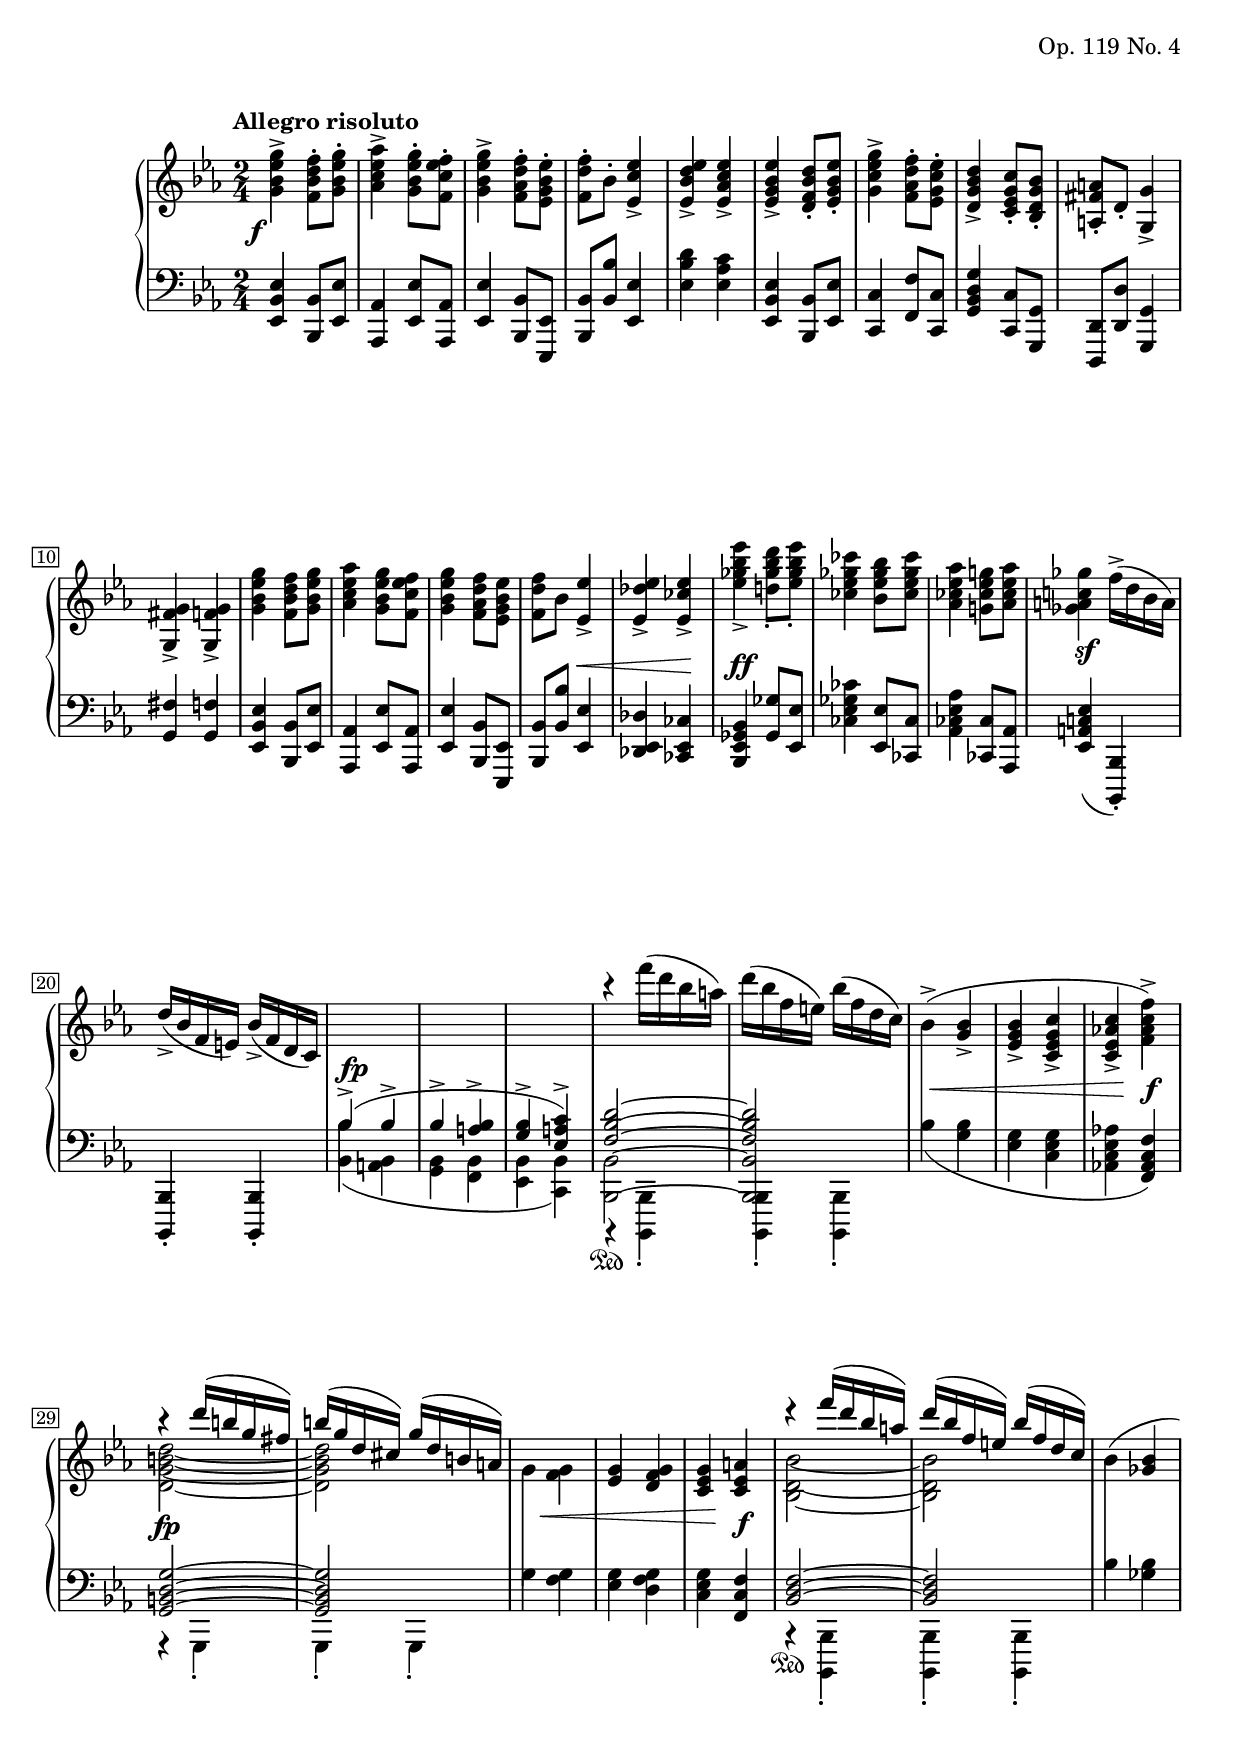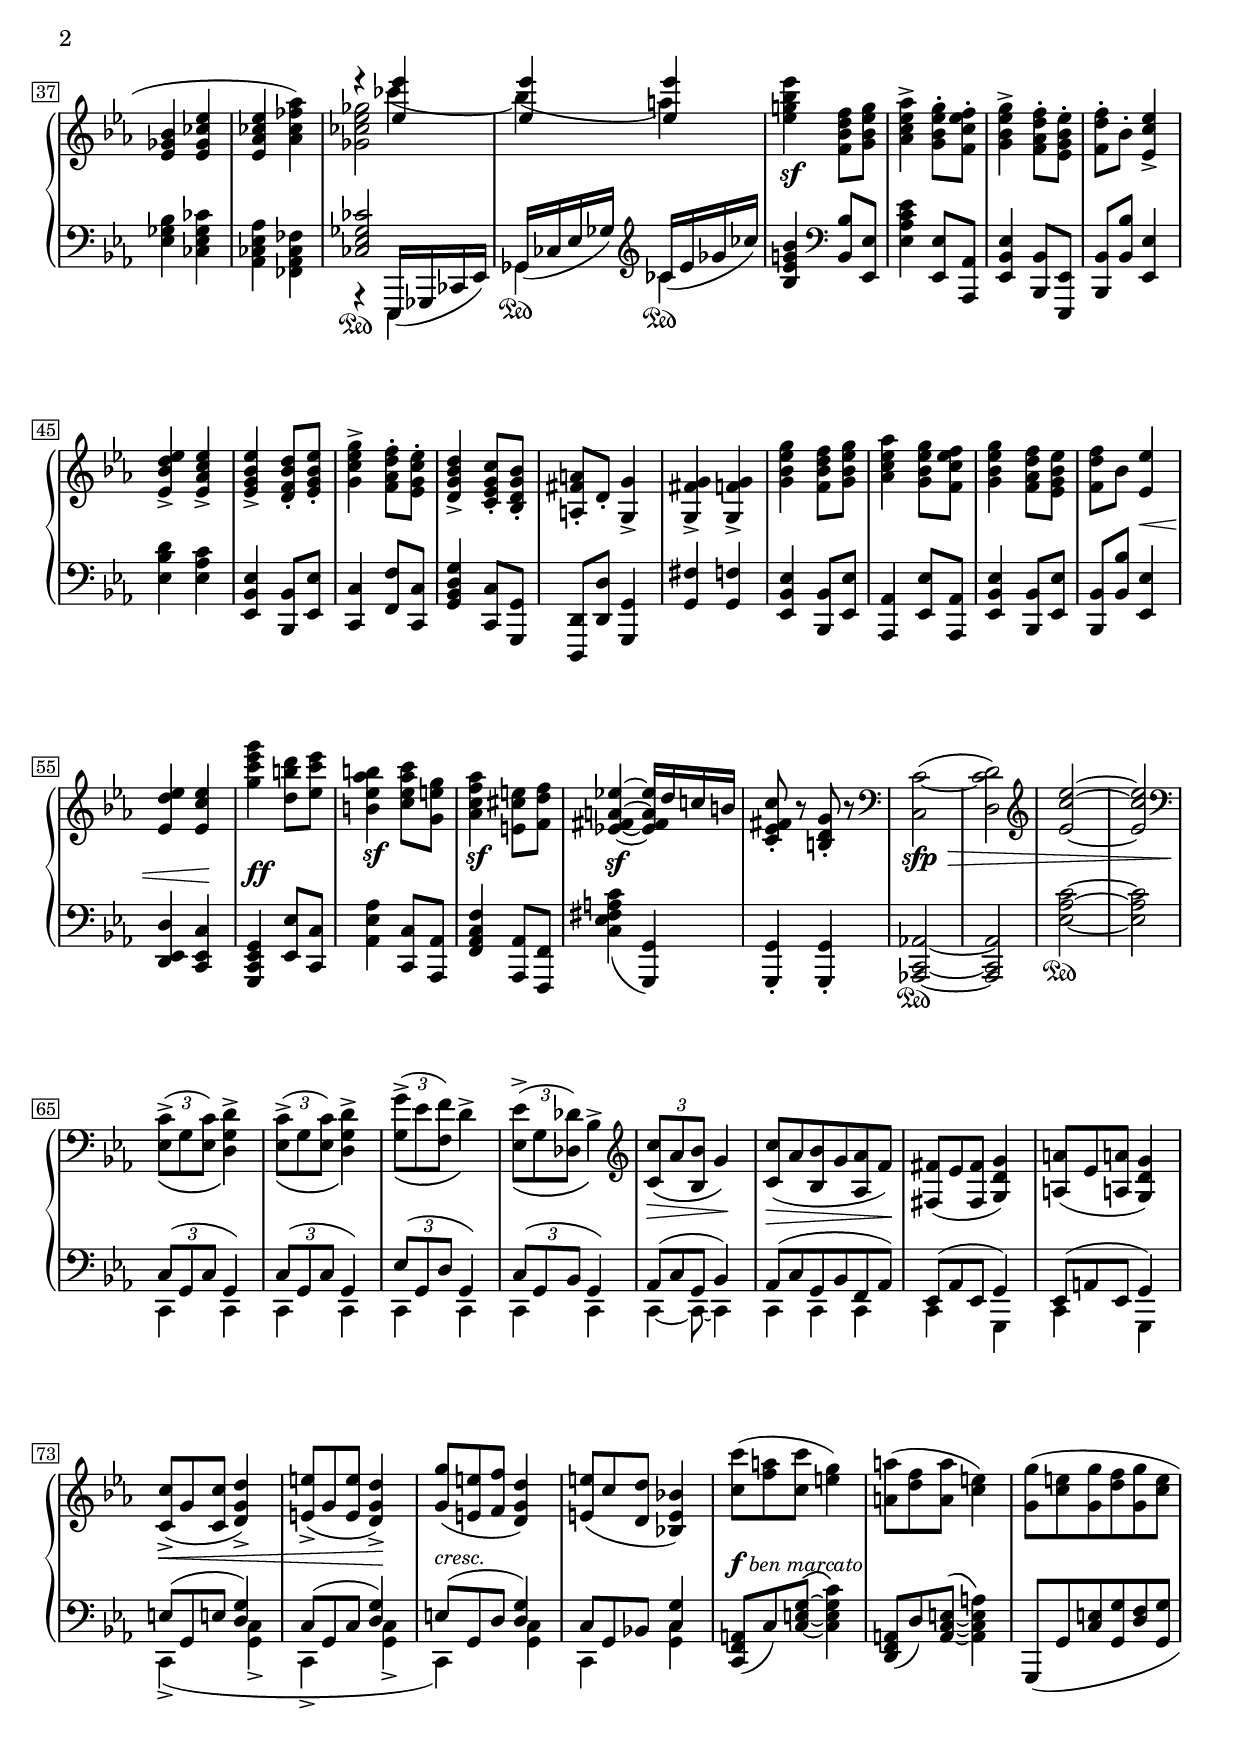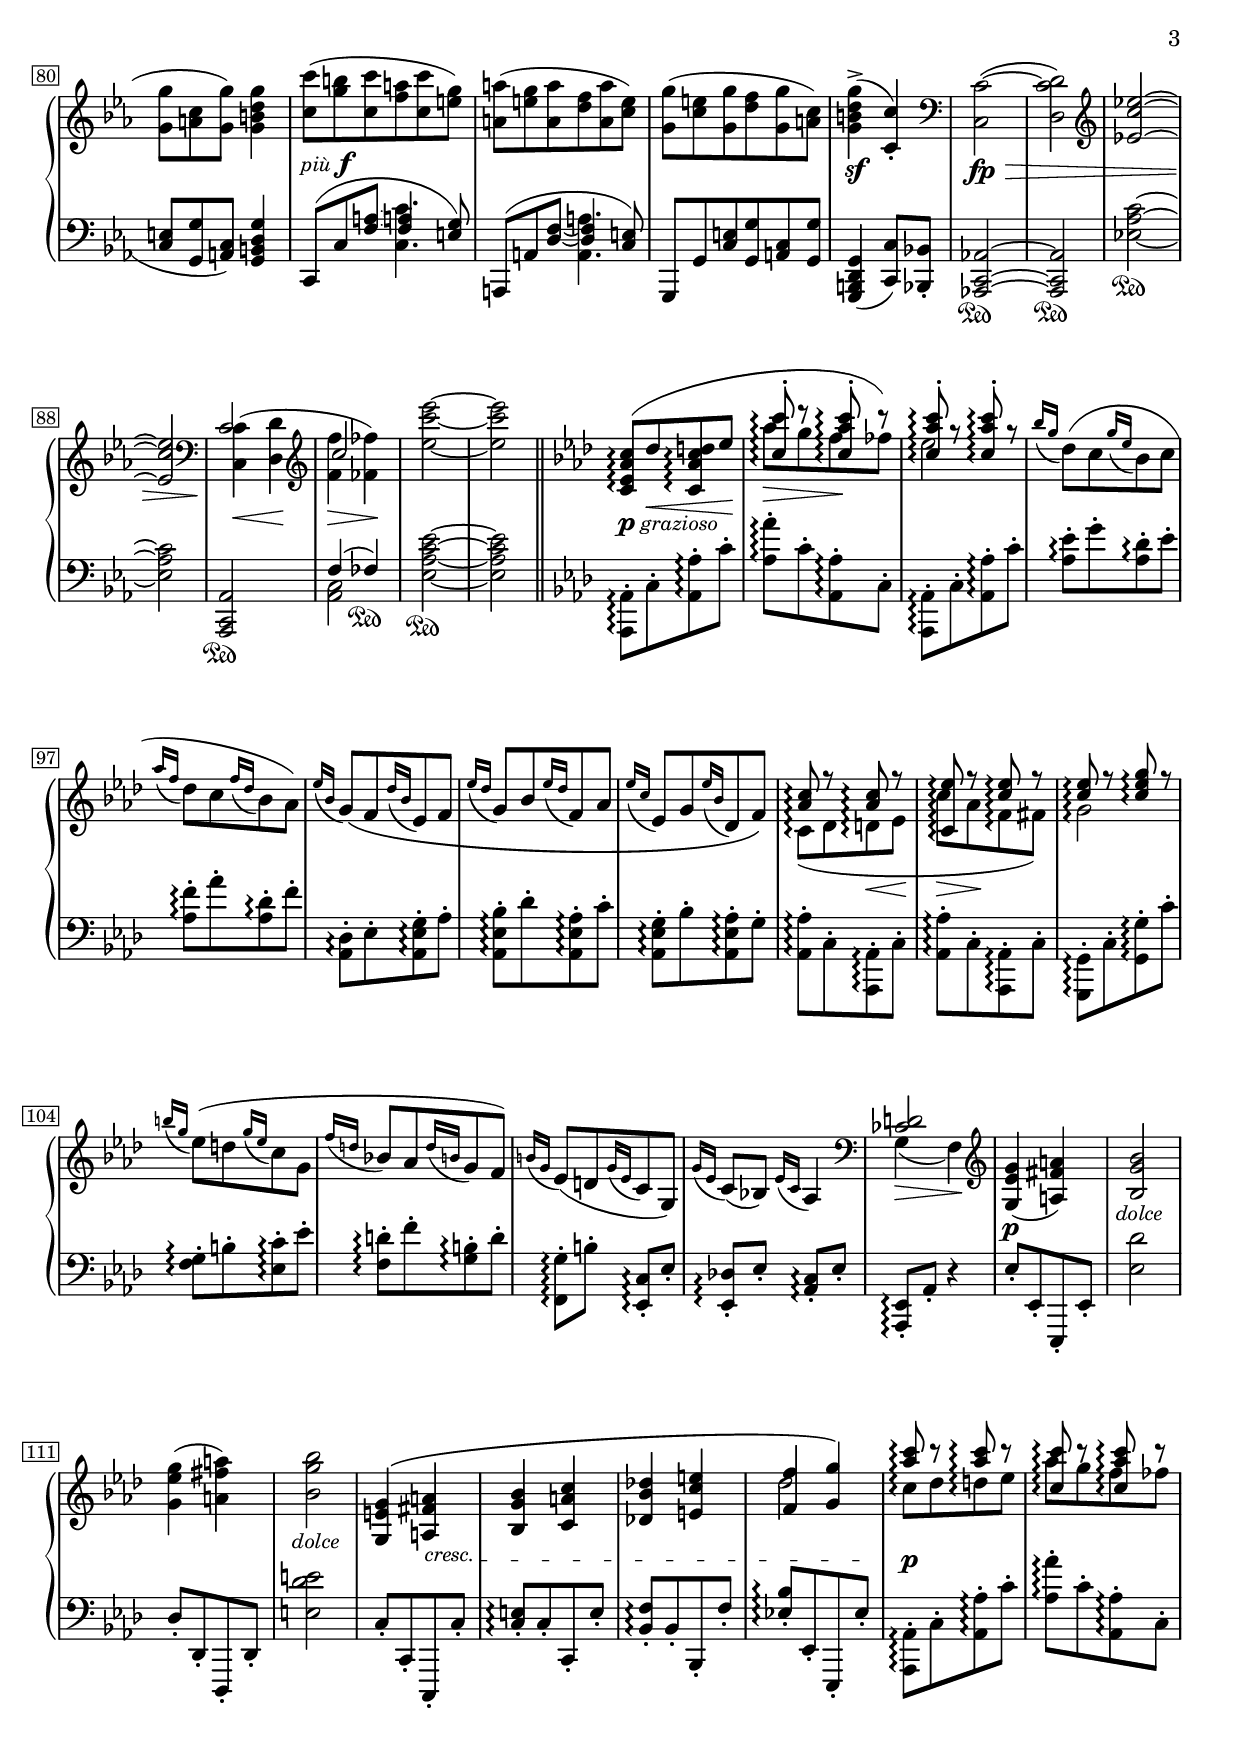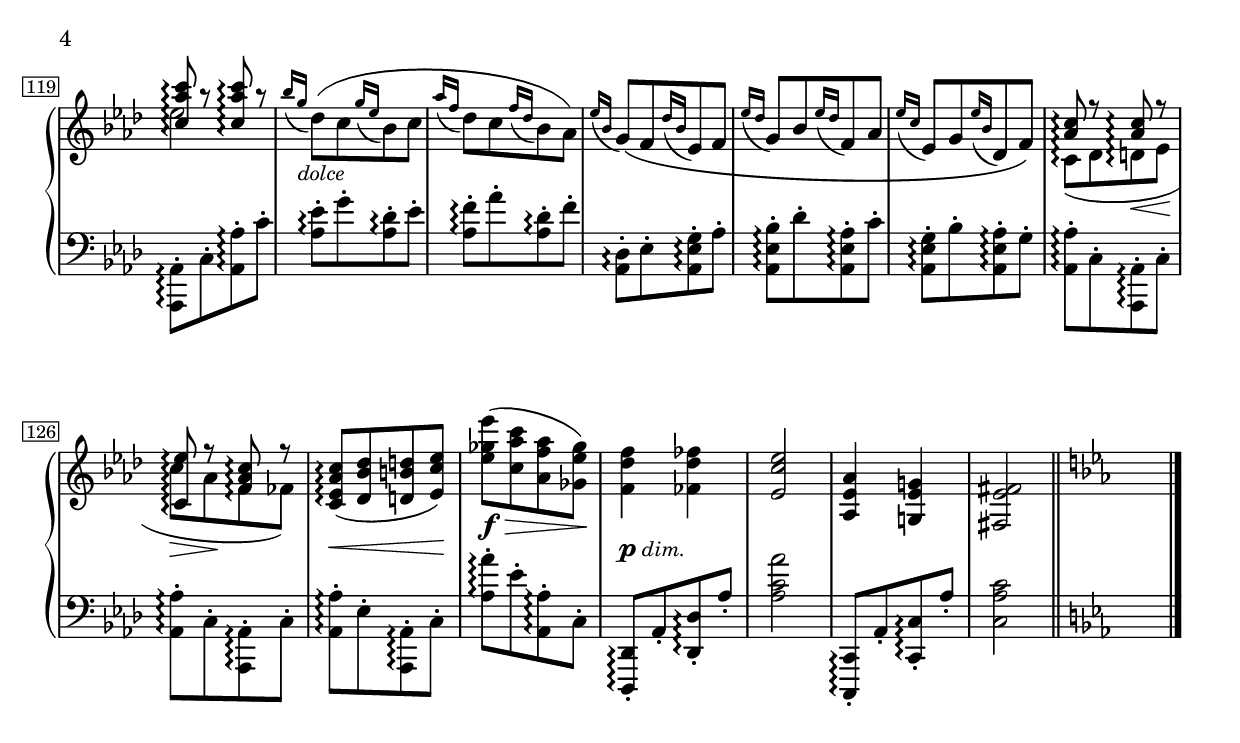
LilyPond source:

Global = {
  \key ees \major
  \time 2/4
  \include "../global.ly"
}

bottom = { \change Staff = "lower"\stemUp }
top = { \change Staff = "upper"\stemDown }

Ped = \markup { \hspace #-1.5 \musicglyph #"pedal.Ped" }
cresc = { \override TextSpanner.bound-details.left.text = \markup { \small "cresc. " } }
dolce = \markup { \hspace #-1.3 \italic\small "dolce" }

Sopran = \context Voice = "one" \relative c'' {
  \voiceOne
  \override MultiMeasureRest.staff-position = #0
  \override Rest.staff-position = #0
  \slurNeutral\stemNeutral
  %1
  \tempo \markup { \bold Allegro risoluto }
  | <g bes ees g>4^> <f bes d f>8^.[ <g bes ees g>^.]
  | <aes c ees aes>4^> <g bes ees g>8^.[ <f c' ees f>^.]
  | <g bes ees g>4^> <f aes d f>8^.[ <ees g bes ees>^.]
  | <f d' f>8^.[ bes^.] <ees, c' ees>4_>
  %5
  | <ees bes' d ees>_> <ees aes c ees>_>
  | <ees g bes ees>4_> <d f bes d>8_.[ <ees g bes ees>_.]
  | <g c ees g>4^> <f aes d f>8^.[ <ees g c ees>^.]
  | <d g bes d>4_> <c ees g c>8_.[ <bes d g bes>_.]
  | <a! fis' a!>8_.[ d_.] <g, g'>4_>
  %10
  | <g fis' g>4_> <g f'! g>4_>
  | <g' bes ees g>4 <f bes d f>8[ <g bes ees g>]
  | <aes c ees aes>4 <g bes ees g>8[ <f c' ees f>]
  | <g bes ees g>4 <f aes d f>8[ <ees g bes ees>]
  | <f d' f>8[ bes]
    \once\override Hairpin.self-alignment-Y = #6
    <ees, ees'>4_>\<
  %15
  | <ees des' ees>4_> <ees ces' ees>_>\!
  | \once\override Staff.TextScript.extra-offset = #'(-0.5 . -2)
    <ees' ges bes ees>4_>_\markup { \dynamic ff }
    <d ges bes d>8_.[ <ees ges bes ees>_.]
  | <ces ees ges ces>4 <bes ees ges bes>8[ <ces ees ges ces>]
  | <aes ces ees aes>4 <g! ces ees g!>8[ <aes ces ees aes>]
  | <ges a! c! ges'>4\sf f'16^>[( d bes a])
  %20
  | d_>[( bes f e!]) bes'_>[( f d c])
  | s2
  | s2
  | s2
  | bes''4\rest f'16[( d bes a!])
  %25
  | d[( bes f e!]) bes'[( f d c])
  | \once\override Stem.cross-staff = ##t
    \once\override Stem.length = #22
    \once\override Stem.flag-style = #'no-flag
    bes4^>(<g bes>_>
  | <ees g bes>_> <c ees g c>_>
  | <c ees aes! c>_>
    \once\override Staff.TextScript.extra-offset = #'(0.2 . -2.7)
    <f aes c f>^>)_\markup { \dynamic f }
  | \stemUp\slurUp bes'4\rest d16[( b! g fis])
  %30
  | b![( g d cis]) g'[( d b! a!])
  | \once\override Stem.cross-staff = ##t
    \once\override Stem.length = #22
    \once\override Stem.flag-style = #'no-flag
    \stemDown g4 <f g>
  | \stemNeutral <ees g> <d f g>
  | <c ees g>
    \once\override Staff.TextScript.extra-offset = #'(0.2 . -1)
    <c ees a!>_\markup { \dynamic f }
  | \stemUp\slurUp d''4\rest f16[( d bes a!])
  %35
  | d[( bes f e!]) bes'[( f d c])
  | \stemDown
    \once\override Stem.cross-staff = ##t
    \once\override Stem.length = #22
    \once\override Stem.flag-style = #'no-flag
    bes4( \stemNeutral <ges bes>
  | <ees ges bes> <ees ges ces ees>
  | <ees aes ces ees> <aes ces fes aes>)
  | e''4\rest \stemUp <ees, ees'>4
  %40
  | <ees ees'>4 <ees ees'>
  | \stemDown <ees g! bes ees>_\sf <f, bes d f>8[ <g bes ees g>]
  | \stemNeutral <aes c ees aes>4^> <g bes ees g>8^.[ <f c' ees f>^.]
  | <g bes ees g>4^> <f aes d f>8^.[ <ees g bes ees>^.]
  | <f d' f>8^.[ bes^.] <ees, c' ees>4_>
  %45
  | <ees bes' d ees>_> <ees aes c ees>_>
  | <ees g bes ees>4_> <d f bes d>8_.[ <ees g bes ees>_.]
  | <g c ees g>4^> <f aes d f>8^.[ <ees g c ees>^.]
  | <d g bes d>4_> <c ees g c>8_.[ <bes d g bes>_.]
  | <a! fis' a!>8_.[ d_.] <g, g'>4_>
  %50
  | <g fis' g>4_> <g f'! g>4_>
  | <g' bes ees g>4 <f bes d f>8[ <g bes ees g>]
  | <aes c ees aes>4 <g bes ees g>8[ <f c' ees f>]
  | <g bes ees g>4 <f aes d f>8[ <ees g bes ees>]
  | <f d' f>8[ bes]
    \once\override Hairpin.self-alignment-Y = #6
    <ees, ees'>4\<
  %55
  | <ees d' ees> <ees c' ees>\!
  | \once\override Staff.TextScript.extra-offset = #'(-0.2 . -2.5)
    <g' c ees g>_\markup { \dynamic ff }
    <d b'! d>8[ <ees c' ees>]
  | <b! ees aes b!>4\sf <c ees aes c>8[ <g e'! g>]
  | <aes c f aes>4\sf <e! cis' e!>8[ <f d' f>]
  | <ees_~ fis_~ a!~ ees'~>4\sf q16[ d' c b!]
  %60
  | <c, ees fis c'>8_. r <b! d g>_. r
    \clef bass
  | <c, c'_~>2\sfp(\>
  | <d c' d>)
  | \clef treble
    <ees'_~ c'~ ees~>
  | q
    \clef bass
  %65
  | \slurNeutral\phrasingSlurDown
    \tuplet 3/2 { <ees, c'>8^>\!\(( g <ees c'>) } <d g d'>4^>\)
  | \tuplet 3/2 { <ees c'>8^>\(( g <ees c'>) } <d g d'>4^>\)
  | \tuplet 3/2 { <g g'>8^>\(( ees' <f, f'>) } d'4^>\)
  | \tuplet 3/2 { <ees, ees'>8^>\(( g <des des'>) } bes'4^>\)
    \clef treble
  | \tuplet 3/2 { <c c'>8\>\( aes' <bes, bes'> } g'4\)\!
  %70
  | \omit TupletBracket \omit TupletNumber
    \tuplet 6/4 { <c, c'>8[(\> aes' <bes, bes'> g' <aes, aes'> f'])\! }
  | \tuplet 3/2 { <fis, fis'>( ees' <fis, fis'> } <g d' g>4)
  | \tuplet 3/2 { <a! a'!>8( ees' <a,! a'!> } <g d' g>4)
  | \tuplet 3/2 { <c c'>8_>(\< g' <c, c'> } <d g d'>4_>)
  | \tuplet 3/2 { <e! e'!>8_>( g <e e'> } <d g d'>4_>)\!
  %75
  | \stemUp
    \tuplet 3/2 { <g g'>8[( <e! e'!> <f f'>] } <d g d'>4)
  | \tuplet 3/2 { <e! e'!>8[( c' <d, d'>] } <bes! e bes'!>4)
  | \stemNeutral
    \tuplet 3/2 {
      \once\override Staff.TextScript.extra-offset = #'(-0.2 . -2.5)
      <c' c'>8[(_\markup {
      \dynamic f \italic\small "ben marcato"
    } <f a!> <c c'>] } <e! g>4)
  | \tuplet 3/2 { <a,! a'!>8[( <d f> <a a'>] } <c e!>4)
  | \tuplet 6/4 { <g g'>8[( <c e!> <g g'> <d' f> <g, g'> <c e>] }
  %80
  | \tuplet 3/2 { <g g'>[ <a! c> <g g'>]) } <g b! d g>4
  | \tuplet 6/4 {
      \once\override Staff.TextScript.extra-offset = #'(-0.2 . -0.5)
      <c c'>8[(_\markup {
      \italic\small "più" \dynamic f
    }
    <g' b!> <c, c'> <f a!> <c c'> <e! g>]) }
  | \tuplet 6/4 { <a,! a'!>8[( <e'! g> <a, a'> <d f> <a a'> <c e>]) }
  | \tuplet 6/4 { <g g'>8[( <c e!> <g g'> <d' f> <g, g'> <a! c>]) }
  | <g b! d g>4^>(\sf <c, c'>_.)
    \clef bass
  %85
  | <c, c'~>2\fp(\>
  | <d c' d>)
    \clef treble
  | <ees'!~ c'~ ees!~>
  | q
    \clef bass
  | \stemUp c\!
    \clef treble
  %90
  | c'
  | \stemDown <ees_~ c'_~ ees~>
  | q
    \key aes \major
    %\break
  | \stemUp
    \once\shape #'((0 . 0) (0 . 1) (0 . 1.5) (0 . -2)) Slur
    <c, ees aes c>8[^(_\markup {
      \dynamic p \italic\small "grazioso"
    }
    \arpeggio des'\< <c, aes' c d!>\arpeggio ees']\!
  | \once\override NoteColumn.force-hshift = #0.5 <c c'>^. d'\rest
    \once\override NoteColumn.force-hshift = #0.5 <c, aes' c>^. c'\rest)
  %95
  | <c, aes' c>^. g'\rest
    \once\override Arpeggio.positions = #'(-0.2 . 4)
    <c, aes' c>^.\arpeggio g'\rest
  | \slurDown \acciaccatura { \stemUp bes16 g } \stemDown des8[^( c
    \acciaccatura { \stemUp g'16 ees } \stemDown bes8 c]
  | \acciaccatura { \stemUp aes'16 f } \stemDown des8[ c
    \acciaccatura { \stemUp f16 des } \stemDown bes8 aes])
  | \stemUp
    \acciaccatura { \stemUp ees'16 bes }
    \once\shape #'((0.3 . 0) (0 . -1) (0 . -1.5) (0 . 0)) PhrasingSlur
    g8[_\( f \acciaccatura { \stemUp des'16 bes } ees,8 f]
  | \acciaccatura { \stemUp ees'16 des } g,8[ bes \acciaccatura { \stemUp ees16 des } f,8 aes]
  %100
  | \acciaccatura { \stemUp ees'16 c } ees,8[ g \acciaccatura { \stemUp ees'16 bes } des,8 f]\)
  | <aes c>8 f'\rest <aes, c> f'\rest
  | \once\override Arpeggio.positions = #'(-3.8 . 1.8)
    <c, ees'>\arpeggio f'\rest
    \once\override Arpeggio.positions = #'(-2.8 . 1.8)
    <c ees>\arpeggio f\rest
  | <c ees> f\rest
    \once\override Arpeggio.positions = #'(-0.3 . 2.6)
    <c ees g>\arpeggio f\rest
  | \stemDown \acciaccatura { \stemUp b16 g } \stemDown ees8[^( d!
    \acciaccatura { \stemUp g16 ees } \stemDown c8 g]
  %105
  | \acciaccatura { \stemUp f'16 d! } bes!8[ aes \acciaccatura { \stemUp d16 b! } g8 f])
  | \acciaccatura { \stemUp b!16 g } ees8[( d! \acciaccatura { \stemUp g16 ees } c8 g])
  | \acciaccatura { \stemUp g'16 ees } c8( bes) \acciaccatura { \stemUp ees16 c } aes4
    \clef bass
  | <ces d!>2
    \clef treble
  | \stemNeutral\slurNeutral\phrasingSlurNeutral
    <g ees' g>4\p( <a! fis' a!>)
  %110
  | <bes g' bes>2_\dolce
  | <g' ees' g>4( <a! fis' a!>)
  | <bes g' bes>2_\dolce
  | <g, e'! g>4^\( <a! fis' a!>
  | <bes g' bes> <c a'! c>
  %115
  | <des! bes' des!> <e! c' e!>
  | \stemUp <f f'> <g g'>\)
  | <aes' c>8 c\rest <aes c> c\rest
  | <c, c'> c'\rest <c, aes' c> c'\rest
  | \once\override Arpeggio.positions = #'(-0.5 . 4.5)
    <c, aes' c>\arpeggio a'\rest
    \once\override Arpeggio.positions = #'(-0.5 . 4.5)
    <c, aes' c>\arpeggio a'\rest
  %120
  | \slurDown \acciaccatura { \stemUp bes16 g } \stemDown des8[^(_\dolce c
    \acciaccatura { \stemUp g'16 ees } \stemDown bes8 c]
  | \acciaccatura { \stemUp aes'16 f } \stemDown des8[ c
    \acciaccatura { \stemUp f16 des } \stemDown bes8 aes])
  | \stemUp
    \acciaccatura { \stemUp ees'16 bes }
    \once\shape #'((0.3 . 0) (0 . -1) (0 . -1.5) (0 . 0)) PhrasingSlur
    g8[_\( f \acciaccatura { \stemUp des'16 bes } ees,8 f]
  | \acciaccatura { \stemUp ees'16 des } g,8[ bes \acciaccatura { \stemUp ees16 des } f,8 aes]
  | \acciaccatura { \stemUp ees'16 c } ees,8[ g \acciaccatura { \stemUp ees'16 bes } des,8 f]\)
  %125
  | \once\override Arpeggio.positions = #'(-3.5 . 1.5)
    <aes c>8\arpeggio f'\rest
    \once\override Arpeggio.positions = #'(-3.5 . 1.0)
    <aes, c>\arpeggio f'\rest
  | \once\override Arpeggio.positions = #'(-3.8 . 1.8)
    <c, ees'>\arpeggio f'\rest
    \once\override Arpeggio.positions = #'(-2.5 . 1.5)
    <f, aes c>\arpeggio f'\rest
  | s2
  | s2
  | s2
  %130
  | s2
  | s2
  | s2
  | s2

  \fine
}

Alto = \context Voice = "two" \relative c' {
  \voiceTwo
  \override MultiMeasureRest.staff-position = #0
  \override Rest.staff-position = #0
  %1
  | s2*23
  %24
  | \bottom <f, bes d>2^~ q
  | s2*3
  | \top <d' g b! d>2~\fp
  %30
  | q
  | s2*3
  | <bes d bes'>2~
  %35
  | q
  | s2*3
  | <ges' ces ees ges>2*1/2
    \once\shape #'((0 . 0) (0 . 0.4) (0 . 0.2) (0 . 0)) Slur
    ces'4(
  %40
  | \once\shape #'((0.2 . 0.4) (0 . 1.2) (0 . 0.4) (0 . 0)) Slur
    bes)( a!)
  | s2*48
  %89
  | \once\override Hairpin.Y-offset = #-3.5
    <c,,, c'>4\<^( <d d'>\!
  | <f' f'>\> <fes fes'>\!)
  | s2*3
  | \once\override Arpeggio.positions = #'(-0.5 . 4)
    aes'8\arpeggio[\> g
    \once\override Arpeggio.positions = #'(-0.2 . 4)
    f\arpeggio\! fes]
  %95
  | \once\override Arpeggio.positions = #'(-0.2 . 4)
    ees2\arpeggio
  | s2*5
  %101
  | \once\override Arpeggio.positions = #'(-3.5 . 1.5)
    c,8[\arpeggio( des
    \once\override Arpeggio.positions = #'(-3.5 . 1.5)
    d!\arpeggio\< ees]\!
  | c'[\> aes\! f fis])
  | \once\override Arpeggio.positions = #'(-2 . 1.5)
    g2\arpeggio
  | s2*4
  | g,4(\> f)\!
  | s2*7
  %116
  | des''2
  | \once\override Arpeggio.positions = #'(0 . 4.5)
    \once\override Staff.TextScript.extra-offset = #'(0 . -3)
    c8\arpeggio[_\markup { \dynamic p } des
    \once\override Arpeggio.positions = #'(0 . 4.5)
    d!\arpeggio ees]
  | \once\override Arpeggio.positions = #'(0 . 4.5)
    aes\arpeggio[ g
    \once\override Arpeggio.positions = #'(0 . 4.5)
    f\arpeggio fes]
  | ees2
  %120
  | s2*5
  %125
  | c,8[( des d!\< ees]\!
  | c'[\> aes\! f fes])
  | \stemUp
    \once\override Hairpin.Y-offset = #-5
    <c ees aes c>\arpeggio[(\< <des bes' des> <d! b'! d!> <ees c' ees>])\!
  | \stemDown <ees' ges ees'>[^(\f\> <c aes' c> <aes f' aes> <ges ees' ges>])\!
  | \once\override Staff.TextScript.extra-offset = #'(0 . -2)
    <f des' f>4_\markup { \dynamic p \italic\small "dim." }
    <fes des' fes>
  %130
  | \stemUp <ees c' ees>2
  | <aes, ees' aes>4 <g! ees' g!>
  | <fis ees' fis>2
    \bar "||"
    \key ees \major
}

Tenor = \context Voice = "three" \relative c {
  \voiceThree
  \override MultiMeasureRest.staff-position = #0
  \override Rest.staff-position = #0
  %1
  | s2*20
  %21
  | bes'4^>( bes^>
  | bes^> <a! bes>^>
  | <g bes>^> <ees a! c>^>)
  | \stemDown <bes, bes'>2~
  %25
  | \once\override Stem.length = #10
    \stemUp \once\override NoteColumn.force-hshift = #0
    <bes bes'>2
  | \stemDown
    bes''4_( <g bes>
  | \stemNeutral <ees g> <c ees g>
  | <aes! c ees aes!> <f aes c f>)
  | \stemUp <g b! d g>2~
  %30
  | q
  | \stemDown g'4 <f g>
  | <ees g> <d f g>
  | <c ees g> \stemUp <f, c' f>
  | <bes d f>2~
  %35
  | q
  | \stemDown bes'4 <ges bes>
  | <ees ges bes> <ces ees ges ces>
  | <aes ces ees aes> <fes aes ces fes>
  | \stemUp\slurDown <ces' ees ges ces>2*1/2 ees,,16[( ges ces ees])
  %40
  | ges16[( ces ees ges]) \clef treble ces16[( ees ges ces])
  | s2*24
  %65
  | \slurUp \tuplet 3/2 { c,,8( g c } g4)
  | \tuplet 3/2 { c8( g c } g4)
  | \tuplet 3/2 { ees'8( g, d' } g,4)
  | \tuplet 3/2 { c8( g bes } g4)
  | \omit TupletBracket \omit TupletNumber
    \tuplet 3/2 { aes8( c g } bes4)
  %70
  | \tuplet 6/4 { aes8([ c g bes f aes)] }
  | \tuplet 3/2 { ees8( aes ees } g4)
  | \tuplet 3/2 { ees8( a! ees } g4)
  | \tuplet 3/2 { e'!8( g, e'! } <g d>4)
  | \tuplet 3/2 { c,8( g c } <g' d>4)
  %75
  | \tuplet 3/2 { e!8(^\markup { \italic\small "cresc." } g, d' } <g d>4)
  | \tuplet 3/2 { c,8 g bes! } <c g'>4
  | s2*4
  %81
  | \tuplet 6/4 {
      c,8( c' <f a!>~
      \once\override NoteColumn.force-hshift = #0.1 <f a!>4
      <e! g>8)
    }
  | \tuplet 6/4 {
      a,,!8( a'! <d_~ f_~>
      \once\override NoteColumn.force-hshift = #0.1 <d f>4
      <c e!>8)
    }
  | s2*7
  % 90
  | f4( fes)_\Ped
}

Bass = \context Voice = "four" \relative c {
  \voiceFour
  \override MultiMeasureRest.staff-position = #0
  \override Rest.staff-position = #0
  \stemNeutral
  \omit TupletBracket
  %1
  | <ees, bes' ees>4 <bes bes'>8[ <ees ees'>]
  | <aes, aes'>4 <ees' ees'>8[ <aes, aes'>]
  | <ees' ees'>4 <bes bes'>8[ <ees, ees'>]
  | <bes' bes'>8[ <bes' bes'>] <ees, ees'>4
  %5
  | <ees' bes' d> <ees aes c>
  | <ees, bes' ees>4 <bes bes'>8[ <ees ees'>]
  | <c c'>4 <f f'>8[ <c c'>]
  | <g' bes d g>4 <c, c'>8[ <g g'>]
  | <d d'>8[ <d' d'>] <g, g'>4
  %10
  | <g' fis'>4 <g f'!>
  | <ees bes' ees>4 <bes bes'>8[ <ees ees'>]
  | <aes, aes'>4 <ees' ees'>8[ <aes, aes'>]
  | <ees' ees'>4 <bes bes'>8[ <ees, ees'>]
  | <bes' bes'>8[ <bes' bes'>] <ees, ees'>4
  %15
  | <des ees des'> <ces ees ces'>
  | <bes ees ges bes>4 <ges' ges'>8[ <ees ees'>]
  | <ces' ees ges ces>4 <ees, ees'>8[ <ces ces'>]
  | <aes' ces ees aes>4 <ces, ces'>8[ <aes aes'>]
  | <ees' a! c! ees>4( <bes, bes'>_.)
  %20
  | <bes bes'>_. <bes bes'>_.
  | <bes'' bes'>(^\markup { \hspace #0.1 \dynamic fp } \stemDown <a! bes>
  | <g bes> <f bes>
  | <ees bes'> <c bes'>)
  | \tweak X-offset #0.2 bes,\rest_\Ped
    <bes bes'>_.
  %25
  | \once\override NoteColumn.force-hshift = #1 <bes bes'>_.
    <bes bes'>_.
  | s2*3
  | g'4\rest g_.
  %30
  | g_. g_.
  | s2
  | s2
  | s2
  | bes4\rest_\Ped <bes, bes'>_.
  %35
  | q_. q_.
  | s2
  | s2
  | s2
  | a'4\rest_\Ped ees
  %40
  | ges'_\Ped ces'_\Ped
  | \stemUp <bes ees g! bes> \clef bass <bes, bes'>8[ <ees, ees'>]
  | \stemNeutral <ees' aes c ees>4 <ees, ees'>8[ <aes, aes'>]
  | <ees' bes' ees>4 <bes bes'>8[ <ees, ees'>]
  | <bes' bes'>8[ <bes' bes'>] <ees, ees'>4
  %45
  | <ees' bes' d> <ees aes c>
  | <ees, bes' ees>4 <bes bes'>8[ <ees ees'>]
  | <c c'>4 <f f'>8[ <c c'>]
  | <g' bes d g>4 <c, c'>8[ <g g'>]
  | <d d'>8[ <d' d'>] <g, g'>4
  %50
  | <g' fis'>4 <g f'!>
  | <ees bes' ees>4 <bes bes'>8[ <ees ees'>]
  | <aes, aes'>4 <ees' ees'>8[ <aes, aes'>]
  | <ees' bes' ees>4 <bes bes'>8[ <ees ees'>]
  | <bes bes'>8[ <bes' bes'>] <ees, ees'>4
  %55
  | <d ees d'> <c ees c'>
  | <g c ees g> <ees' ees'>8[ <c c'>]
  | <aes' ees' aes>4 <c, c'>8[ <aes aes'>]
  | <f' aes c f>4 <aes, aes'>8[ <f f'>]
  | <c'' ees fis a! c>4( <g, g'>)
  %60
  | q_. q_.
  | <aes! c aes'!>2~_\Ped
  | q2
  | <ees''~ aes^~ c^~>_\Ped
  | q
  %65
  | \stemDown c,4 c
  | c c
  | c c
  | c c
  | \omit TupletNumber \tuplet 3/2 { c4~ 8~ } 4
  %70
  | \tuplet 6/4 { c c c }
  | c4 g
  | c g
  | c_>( <g' c>_>
  | c,_> <g' c>_>
  %75
  | c,) <g' c>
  | c, <g' c>
  | \stemNeutral\slurNeutral\phrasingSlurNeutral
    \tuplet 3/2 {
      <c, f a!>8( c')
      \once\shape #'((-0.8 . 1.6) (0 . 1.2) (0 . 1) (0 . 0)) PhrasingSlur
      <c~ e!~ g^~>\(
    }
    <c e g c>4\)
  | \tuplet 3/2 {
      <d, f a!>8( d')
      \once\shape #'((-0.8 . 2.8) (0 . 2.2) (0 . 1.6) (0 . 0.2)) PhrasingSlur
      <a~ c~ e!~>\(
    }
    <a c e a!>4\)
  | \tuplet 6/4 { g,8[( g' <c e!> <g g'> <d' f> <g, g'>] }
  %80
  | \tuplet 3/2 { <c e!>8 <g g'> <a! c>) } <g b! d g>4
  | s4 \tuplet 3/2 { <c c'>4. }
  | s4 \tuplet 3/2 { <a a'>4. }
  | \tuplet 6/4 { g,8[ g' <c e!> <g g'> <a c> <g g'>] }
  | <g, b! d g>4( <c c'>8)[ <bes bes'>_.]
  %85
  | <aes!^~ c^~ aes'!^~>2-\Ped
  | <aes c aes'>-\Ped
  | <ees''!~ aes^~ c^~>-\Ped
  | q
  | <aes,, c aes'>-\Ped
  %90
  | \stemDown <aes' c>2
  | <ees'~ aes~ c^~ ees^~>2-\Ped
  | <ees aes c ees>2
    \bar "||"
    \key aes \major
  | <aes,, aes'>8^.\arpeggio[ c'^. <aes aes'>^.\arpeggio c'^.]
  | <aes aes'>^.\arpeggio[ c^. <aes, aes'>^.\arpeggio c^.]
  %95
  | <aes, aes'>^.\arpeggio[ c'^. <aes aes'>^.\arpeggio c'^.]
  | <aes ees'>^.\arpeggio[ g'^. <aes, des>^.\arpeggio ees'^.]
  | <aes, f'>^.\arpeggio[ aes'^. <aes, des>^.\arpeggio f'^.]
  | <aes,, des>^.\arpeggio[ ees'^. <aes, ees' g>^.\arpeggio aes'^.]
  | <aes, ees' bes'>^.\arpeggio[ des'^. <aes, ees' aes>^.\arpeggio c'^.]
  %100
  | <aes, ees' g>^.\arpeggio[ bes'^. <aes, ees' aes>^.\arpeggio g'^.]
  | <aes, aes'>^.\arpeggio[ c^. <aes, aes'>^.\arpeggio c'^. ]
  | <aes aes'>^.\arpeggio[ c^. <aes, aes'>^.\arpeggio c'^. ]
  | <g, g'>^.\arpeggio[ c'^. <g g'>^.\arpeggio c'^.]
  | \once\override Arpeggio.positions = #'(0 . 3)
    <f, g>^.\arpeggio[ b!^.
    \once\override Arpeggio.positions = #'(-0.5 . 3.5)
    <ees, c'>^.\arpeggio ees'^.]
  %105
  | \once\override Arpeggio.positions = #'(0 . 3.5)
    <f, d'!>^.\arpeggio[ f'^.
    \once\override Arpeggio.positions = #'(0.5 . 3)
    <g, b!>^.\arpeggio d'^.]
  | \once\override Arpeggio.positions = #'(-3 . 2)
    <f,, g'>^.\arpeggio[ b'!^.]
    \stemUp
    \once\override Arpeggio.positions = #'(-3.5 . 0)
    <ees,, c'>_.\arpeggio[ ees'_.]
  | <ees, des'!>_.\arpeggio[ ees'_.]
    \once\override Arpeggio.positions = #'(-2.5 . 0)
    <aes, c>_.\arpeggio[ ees'_.]
  | \once\override Arpeggio.positions = #'(-6 . -2)
    <aes,, ees'>_.\arpeggio[ aes'_.] r4
  | \stemNeutral
    ees'8_.[ ees,_. ees,_. ees'_.]
  %110
  | <ees' des'>2
  | des8_.[ des,_. des,_. des'_.]
  | <e'! des' e!>2
  | c8_.[ c,_.\cresc c,_.\startTextSpan c''_.]
  | \once\override Arpeggio.positions = #'(-1.5 . 1.5)
    <c e!>8_.\arpeggio[ c_. c,_. e'_.]
  %115
  | \once\override Arpeggio.positions = #'(-1.5 . 1.5)
    <bes f'>8_.\arpeggio[ bes_. bes,_. f''_.]
  | \once\override Arpeggio.positions = #'(-0.5 . 3)
    <ees! bes'>8_.\arpeggio[ ees,_. ees,_. ees''_.]\stopTextSpan
  | \stemDown
    <aes,, aes'>^.\arpeggio[ c'^. <aes aes'>^.\arpeggio c'^.]
  | <aes aes'>^.\arpeggio[ c^. <aes, aes'>^.\arpeggio c^.]
  | <aes, aes'>^.\arpeggio[ c'^. <aes aes'>^.\arpeggio c'^.]
  %120
  | <aes ees'>^.\arpeggio[ g'^. <aes, des>^.\arpeggio ees'^.]
  | <aes, f'>^.\arpeggio[ aes'^. <aes, des>^.\arpeggio f'^.]
  | <aes,, des>^.\arpeggio[ ees'^. <aes, ees' g>^.\arpeggio aes'^.]
  | <aes, ees' bes'>^.\arpeggio[ des'^. <aes, ees' aes>^.\arpeggio c'^.]
  | <aes, ees' g>^.\arpeggio[ bes'^. <aes, ees' aes>^.\arpeggio g'^.]
  %125
  | <aes, aes'>^.\arpeggio[ c^. <aes, aes'>^.\arpeggio c'^. ]
  | <aes aes'>^.\arpeggio[ c^. <aes, aes'>^.\arpeggio c'^. ]
  | <aes aes'>^.\arpeggio[ ees'^. <aes,, aes'>^.\arpeggio c'^. ]
  | <aes' aes'>^.\arpeggio[ ees'^. <aes,, aes'>^.\arpeggio c^. ]
  | \stemUp <des,, des'>_.\arpeggio[ aes''_. <des, des'>_.\arpeggio aes''_.]
  %130
  | \stemDown <aes c aes'>2
  | \stemUp <c,,, c'>8_.\arpeggio[ aes''_. <c, c'>_.\arpeggio aes''_.]
  | \stemDown <c, aes' c>2
    \key ees \major
  | s2

  \fine
}

centerDynamics = {
  %1
  | s4-\markup { \hspace #-2 \dynamic f } s2.
  | s2*23
  %26
  | s32 s32
    \once\override Hairpin.self-alignment-Y = #8
    s8.\< s4
  | s2
  | s8 s8\! s8 s8
  | s2
  %30
  | s2
  | s8
    \once\override Hairpin.self-alignment-Y = #6
    s8\< s4
  | s2
  | s8 s8\! s8 s8

}

\score {
  \new PianoStaff
  <<
    \accidentalStyle Score.piano
    \context Staff = "upper" <<
      \set Staff.midiInstrument = #"acoustic grand"
      \Global
      \clef treble
      \Sopran
      \Alto
    >>
    \context Dynamics <<
      \Global \centerDynamics
    >>
    \context Staff = "lower" <<
      \set Staff.midiInstrument = #"acoustic grand"
      \Global
      \clef bass
      \Tenor
      \Bass
    >>
  >>
  \header {
    composer = "Johannes Brahsm"
    opus = "Op. 119 No. 4"
    title = \markup { "Rapsodie Es-Dur" }
    %subtitle = \markup { "Op. 119, No 4" }
  }
  \layout {
    \context {
      \PianoStaff
      % More space between staves in the same PianoStaff
      %\override StaffGrouper.staff-staff-spacing.minimum-distance = 12
      \override TextScript.font-shape = #'italic
    }
  }
  \midi {
    \tempo 4 = 100
  }
}
